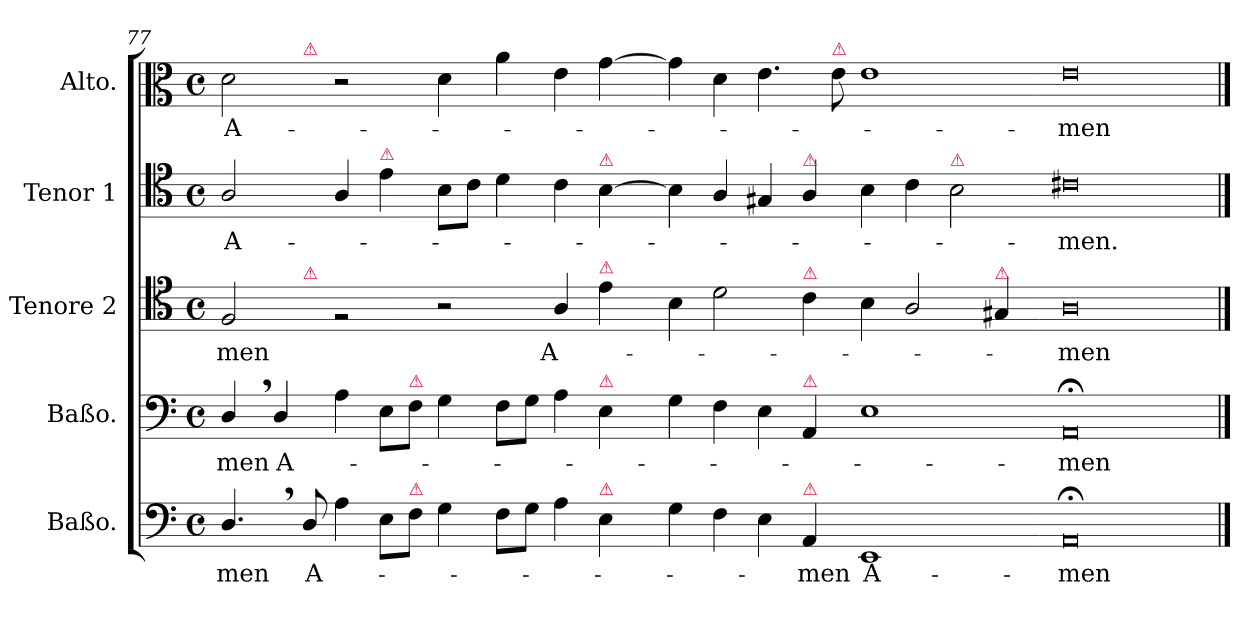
**kern	**text	**kern	**text	**kern	**text	**kern	**text	**kern	**text
*part5	*part5	*part4	*part4	*part3	*part3	*part2	*part2	*part1	*part1
*staff5	*staff5	*staff4	*staff4	*staff3	*staff3	*staff2	*staff2	*staff1	*staff1
*I"Baßo.	*	*I"Baßo.	*	*I"Tenore 2	*	*I"Tenor 1	*	*I"Alto.	*
*I'B	*	*I'B	*	*I'T 2	*	*I'T 1	*	*I'A	*
*clefF4	*	*clefF4	*	*clefC4	*	*clefC4	*	*clefC3	*
*k[]	*	*k[]	*	*k[]	*	*k[]	*	*k[]	*
*a:	*	*a:	*	*a:	*	*a:	*	*a:	*
*M2/1	*	*M2/1	*	*M2/1	*	*M2/1	*	*M2/1	*
*met(c)	*	*met(c)	*	*met(c)	*	*met(c)	*	*met(c)	*
=77	=77	=77	=77	=77	=77	=77	=77	=77	=77
!	!	!	!	!	!LO:LY:i	!	!	!	!LO:LY:i
*	*	*	*	*^	*	*	*	*^	*
4.D,</	-men	4D,</	-men	2F/	4.ryy	-men	2A/	A-	2d\	4.ryy	A-
.	.	4D/	A-	.	.	.	.	.	.	.	.
!	!	!	!	!	!	!	!	!	!	!LO:TX:a:color=crimson:t=⚠	!
!	!	!	!	!	!LO:TX:a:color=crimson:t=⚠	!	!	!	!	!	!
8D/	A-	.	.	.	1ryy	.	.	.	.	1ryy	.
4A\	.	4A\	.	2rF	.	.	4A/	.	2r	.	.
!	!	!	!	!	!	!	!LO:TX:a:color=crimson:t=⚠	!	!	!	!
8E\L	.	8E\L	.	.	.	.	4e\	.	.	.	.
!	!	!LO:TX:a:color=crimson:t=⚠	!	!	!	!	!	!	!	!	!
!LO:TX:a:color=crimson:t=⚠	!	!	!	!	!	!	!	!	!	!	!
8F\J	.	8F\J	.	.	.	.	.	.	.	.	.
4G\	.	4G\	.	2r	.	.	8B\L	.	4d\	.	.
.	.	.	.	.	.	.	8c\J	.	.	.	.
8F\L	.	8F\L	.	.	.	.	4d\	.	4a\	.	.
8G\J	.	8G\J	.	.	2ryy	.	.	.	.	2ryy	.
!	!	!	!	!	!	!LO:LY:i	!	!	!	!	!
4A\	.	4A\	.	4A/	.	A-	4c\	.	4e\	.	.
!	!	!	!	!	!	!	!LO:TX:a:color=crimson:t=⚠	!	!	!	!
!	!	!	!	!LO:TX:a:color=crimson:t=⚠	!	!	!	!	!	!	!
!	!	!LO:TX:a:color=crimson:t=⚠	!	!	!	!	!	!	!	!	!
!LO:TX:a:color=crimson:t=⚠	!	!	!	!	!	!	!	!	!	!	!
4E\	.	4E\	.	4e\	.	.	[4B\	.	[4g\	.	.
.	.	.	.	.	8ryy	.	.	.	.	8ryy	.
*	*	*	*	*v	*v	*	*	*	*v	*v	*
=78-	=78-	=78-	=78-	=78-	=78-	=78-	=78-	=78-	=78-
4G\	.	4G\	.	4B\	.	4B\]	.	4g\]	.
4F\	.	4F\	.	2d\	.	4A/	.	4d\	.
4E\	.	4E\	.	.	.	4G#X/	.	4.e\	.
!	!	!	!	!	!	!LO:TX:a:color=crimson:t=⚠	!	!	!
!	!	!	!	!LO:TX:a:color=crimson:t=⚠	!	!	!	!	!
!	!	!LO:TX:a:color=crimson:t=⚠	!	!	!	!	!	!	!
!LO:TX:a:color=crimson:t=⚠	!	!	!	!	!	!	!	!	!
4AA/	-men	4AA/	.	4c\	.	4A/	.	.	.
!	!	!	!	!	!	!	!	!LO:TX:a:color=crimson:t=⚠	!
.	.	.	.	.	.	.	.	8e\	.
!	!LO:LY:i	!	!	!	!	!	!	!	!
1EE\	A-	1E\	.	4B\	.	4B\	.	1e\	.
.	.	.	.	2A/	.	4c\	.	.	.
!	!	!	!	!	!	!LO:TX:a:color=crimson:t=⚠	!	!	!
.	.	.	.	.	.	2B\	.	.	.
!	!	!	!	!LO:TX:a:color=crimson:t=⚠	!	!	!	!	!
.	.	.	.	4G#X/	.	.	.	.	.
=79-	=79-	=79-	=79-	=79-	=79-	=79-	=79-	=79-	=79-
!	!LO:LY:i	!	!	!	!LO:LY:i	!	!	!	!LO:LY:i
0AA;</	-men	0AA;</	-men	0A\	-men	0c#X\	-men.	0e\	-men
==	==	==	==	==	==	==	==	==	==
*-	*-	*-	*-	*-	*-	*-	*-	*-	*-
